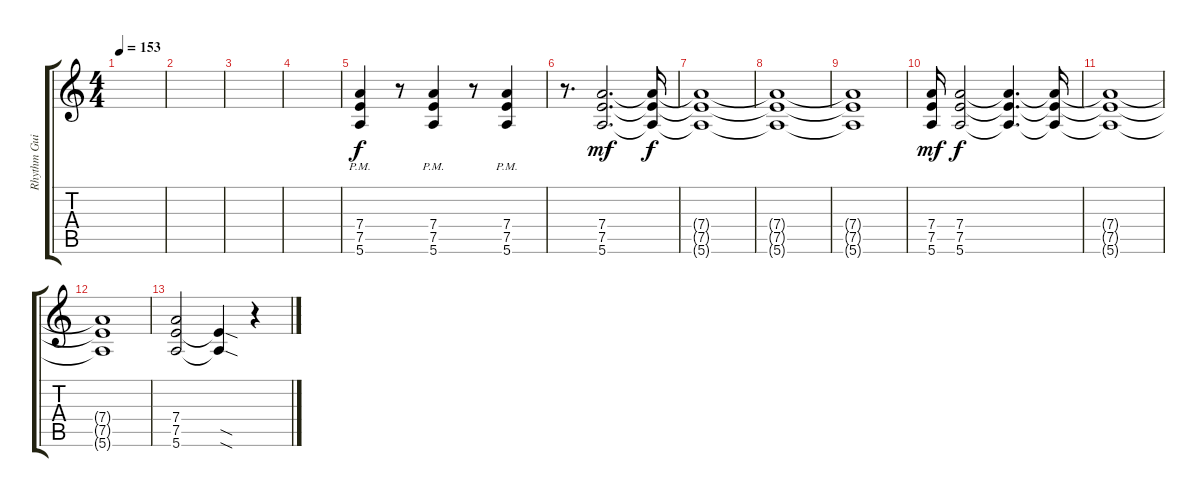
\track ("Rhythm Guitar" "Rhythm Gui") {instrument overdrivenguitar}
\staff {score tabs}
\tuning (E4 B3 G3 D3 A2 E2) {hide}
\ts (4 4)
\tempo 153
\clef g2
\ks c
|
|
|
|
(7.4{pm} 7.5{pm} 5.6).4 r.8 (7.4{pm} 7.5{pm} 5.6).4 r.8 (7.4{pm} 7.5{pm} 5.6).4 |
r.8{d} (7.4 7.5 5.6).2{d dy mf volume 12} (7.4{t} 7.5{t} 5.6{t}).16{dy f} |
(7.4{t} 7.5{t} 5.6{t}).1 |
(7.4{t} 7.5{t} 5.6{t}).1 |
(7.4{t} 7.5{t} 5.6{t}).1 |
(7.4 7.5 5.6).16{dy mf} (7.4 7.5 5.6).2{dy f} (7.4{t} 7.5{t} 5.6{t}).4{d} (7.4{t} 7.5{t} 5.6{t}).16 |
(7.4{t} 7.5{t} 5.6{t}).1 |
(7.4{t} 7.5{t} 5.6{t}).1 |
(7.4 7.5 5.6).2 (7.5{sod t} 5.6{sod t}).4 r.4
